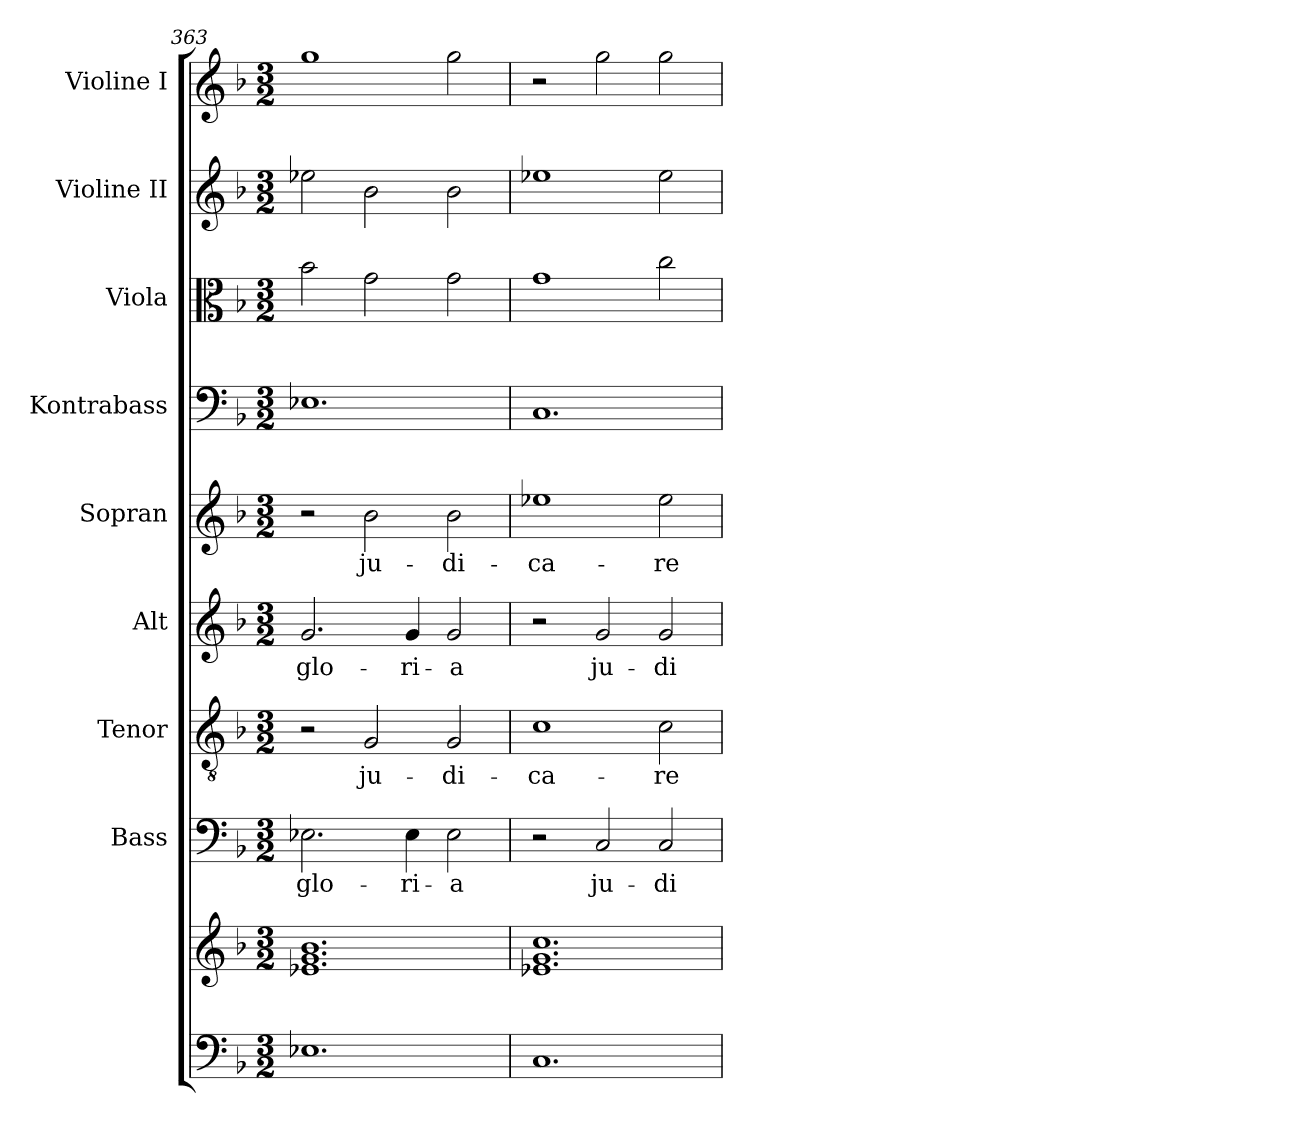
**kern	**kern	**kern	**text	**kern	**text	**kern	**text	**kern	**text	**kern	**kern	**kern	**kern
*part9	*part9	*part8	*part8	*part7	*part7	*part6	*part6	*part5	*part5	*part4	*part3	*part2	*part1
*staff10	*staff9	*staff8	*staff8	*staff7	*staff7	*staff6	*staff6	*staff5	*staff5	*staff4	*staff3	*staff2	*staff1
*	*	*I"Bass	*	*I"Tenor	*	*I"Alt	*	*I"Sopran	*	*I"Kontrabass	*I"Viola	*I"Violine II	*I"Violine I
*	*	*I'B.	*	*I'T.	*	*I'A.	*	*I'S.	*	*I'Kb.	*I'Vla.	*I'Vl. II	*I'Vl. I
!!LO:LB:g=z
*clefF4	*clefG2	*clefF4	*	*clefGv2	*	*clefG2	*	*clefG2	*	*clefF4	*clefC3	*clefG2	*clefG2
*	*	*	*	*	*	*	*	*	*	*ITrd7c12	*	*	*
*k[b-]	*k[b-]	*k[b-]	*	*k[b-]	*	*k[b-]	*	*k[b-]	*	*k[b-]	*k[b-]	*k[b-]	*k[b-]
*F:	*F:	*F:	*	*F:	*	*F:	*	*F:	*	*F:	*F:	*F:	*F:
*M3/2	*M3/2	*M3/2	*	*M3/2	*	*M3/2	*	*M3/2	*	*M3/2	*M3/2	*M3/2	*M3/2
=363	=363	=363	=363	=363	=363	=363	=363	=363	=363	=363	=363	=363	=363
!	!	!	!LO:LY:b	!	!	!	!LO:LY:b	!	!	!	!	!	!
1.E-X	1.e-X 1.g 1.b-	2.E-X\	glo-	2r	.	2.g/	glo-	2r	.	1.EE-X	2b-\	2ee-X\	1gg
!	!	!	!	!	!LO:LY:b	!	!	!	!LO:LY:b	!	!	!	!
.	.	.	.	2G/	ju-	.	.	2b-\	ju-	.	2g\	2b-\	.
!	!	!	!LO:LY:b	!	!	!	!LO:LY:b	!	!	!	!	!	!
.	.	4E-\	-ri-	.	.	4g/	-ri-	.	.	.	.	.	.
!	!	!	!LO:LY:b	!	!LO:LY:b	!	!LO:LY:b	!	!LO:LY:b	!	!	!	!
.	.	2E-\	-a	2G/	-di-	2g/	-a	2b-\	-di-	.	2g\	2b-\	2gg\
=364	=364	=364	=364	=364	=364	=364	=364	=364	=364	=364	=364	=364	=364
!	!	!	!	!	!LO:LY:b	!	!	!	!LO:LY:b	!	!	!	!
1.C	1.e-X 1.g 1.cc	2r	.	1c	-ca-	2r	.	1ee-X	-ca-	1.CC	1g	1ee-X	2r
!	!	!	!LO:LY:b	!	!	!	!LO:LY:b	!	!	!	!	!	!
.	.	2C/	ju-	.	.	2g/	ju-	.	.	.	.	.	2gg\
!	!	!	!LO:LY:b	!	!LO:LY:b	!	!LO:LY:b	!	!LO:LY:b	!	!	!	!
.	.	2C/	-di-	2c\	-re	2g/	-di-	2ee-\	-re	.	2cc\	2ee-\	2gg\
=	=	=	=	=	=	=	=	=	=	=	=	=	=
*-	*-	*-	*-	*-	*-	*-	*-	*-	*-	*-	*-	*-	*-
